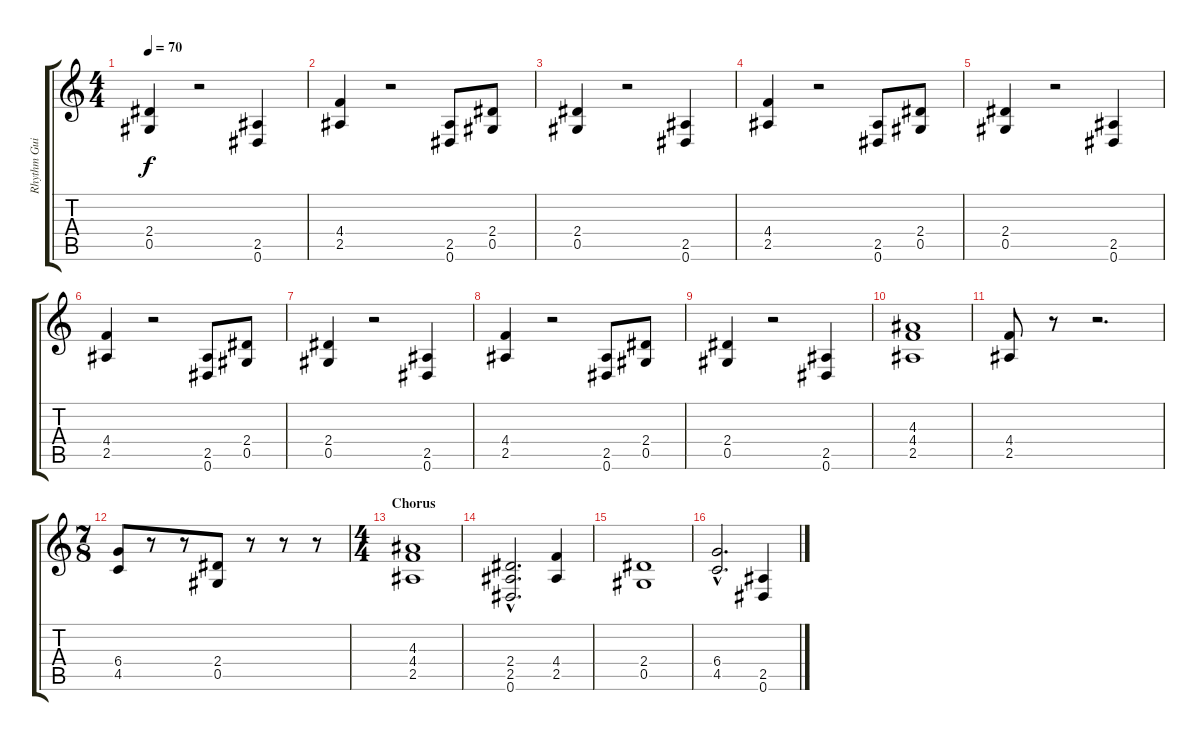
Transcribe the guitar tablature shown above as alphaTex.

\track ("Rhythm Guitar" "Rhythm Gui") {instrument distortionguitar}
\staff {score tabs}
\tuning (Eb4 Bb3 Gb3 Db3 Ab2 Eb2) {hide}
\ts (4 4)
\tempo 70
\clef g2
\ks c
(2.4 0.5).4{dy f} r.2 (2.5 0.6).4 |
(4.4 2.5).4 r.2 (2.5 0.6).8 (2.4 0.5).8 |
(2.4 0.5).4 r.2 (2.5 0.6).4 |
(4.4 2.5).4 r.2 (2.5 0.6).8 (2.4 0.5).8 |
(2.4 0.5).4 r.2 (2.5 0.6).4 |
(4.4 2.5).4 r.2 (2.5 0.6).8 (2.4 0.5).8 |
(2.4 0.5).4 r.2 (2.5 0.6).4 |
(4.4 2.5).4 r.2 (2.5 0.6).8 (2.4 0.5).8 |
(2.4 0.5).4 r.2 (2.5 0.6).4 |
(4.3 4.4 2.5).1 |
(4.4 2.5).8 r.8 r.2{d} |
\ts (7 8)
(6.4 4.5).8 r.8 r.8 (2.4 0.5).8 r.8 r.8 r.8 |
\ts (4 4)
\section ("" "Chorus")
(4.3 4.4 2.5).1 |
(2.4{hac} 2.5{hac} 0.6{hac}).2{d} (4.4 2.5).4 |
(2.4 0.5).1 |
(6.4{hac} 4.5{hac}).2{d} (2.5 0.6).4
